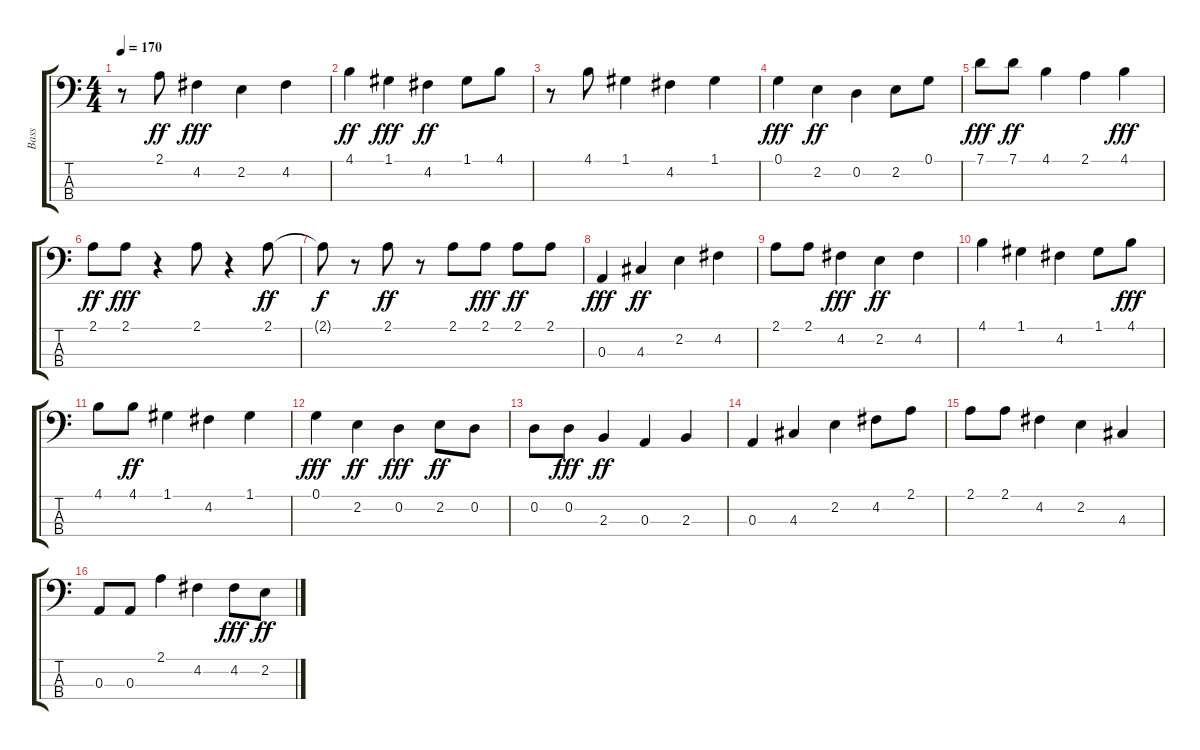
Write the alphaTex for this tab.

\track ("Bass" "Bass") {instrument electricbassfinger}
\staff {score tabs}
\tuning (G2 D2 A1 E1) {hide}
\ts (4 4)
\tempo 170
\clef f4
\ks c
r.8{dy fff} 2.1.8{dy ff} 4.2.4{dy fff} 2.2.4 4.2.4 |
4.1.4{dy ff} 1.1.4{dy fff} 4.2.4{dy ff} 1.1.8 4.1.8 |
r.8 4.1.8 1.1.4 4.2.4 1.1.4 |
0.1.4{dy fff} 2.2.4{dy ff} 0.2.4 2.2.8 0.1.8 |
7.1.8{dy fff} 7.1.8{dy ff} 4.1.4 2.1.4 4.1.4{dy fff} |
2.1.8{dy ff} 2.1.8{dy fff} r.4 2.1.8 r.4 2.1.8{dy ff} |
2.1{t}.8{dy f} r.8 2.1.8{dy ff} r.8 2.1.8 2.1.8{dy fff} 2.1.8{dy ff} 2.1.8 |
0.3.4{dy fff} 4.3.4{dy ff} 2.2.4 4.2.4 |
2.1.8 2.1.8 4.2.4{dy fff} 2.2.4{dy ff} 4.2.4 |
4.1.4 1.1.4 4.2.4 1.1.8 4.1.8{dy fff} |
4.1.8 4.1.8{dy ff} 1.1.4 4.2.4 1.1.4 |
0.1.4{dy fff} 2.2.4{dy ff} 0.2.4{dy fff} 2.2.8{dy ff} 0.2.8 |
0.2.8 0.2.8{dy fff} 2.3.4{dy ff} 0.3.4 2.3.4 |
0.3.4 4.3.4 2.2.4 4.2.8 2.1.8 |
2.1.8 2.1.8 4.2.4 2.2.4 4.3.4 |
0.3.8 0.3.8 2.1.4 4.2.4 4.2.8{dy fff} 2.2.8{dy ff}
